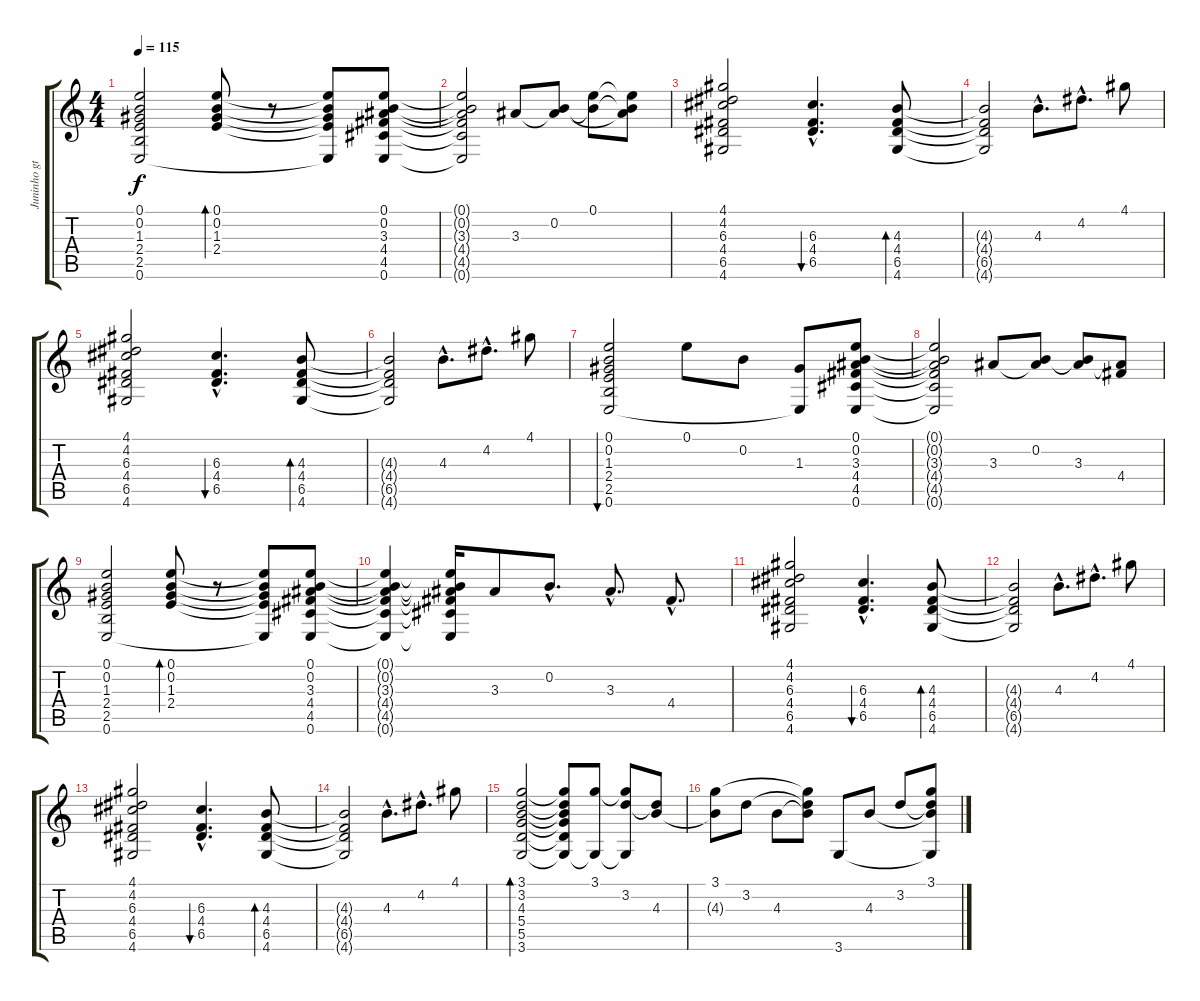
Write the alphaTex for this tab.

\track ("Juninho gt. 1" "Juninho gt") {instrument electricguitarjazz}
\staff {score tabs}
\tuning (E4 B3 G3 D3 A2 E2) {hide}
\ts (4 4)
\tempo 115
\clef g2
\ks c
(0.1 0.2 1.3 2.4 2.5 0.6).2{dy f} (0.1 0.2 1.3 2.4).8{bd 120} r.8 (0.1{t} 0.2{t} 1.3{t} 2.4{t} 0.6{t}).8 (0.1 0.2 3.3 4.4 4.5 0.6).8 |
(0.1{t} 0.2{t} 3.3{t} 4.4{t} 4.5{t} 0.6{t}).2 3.3.8 (0.2 3.3{t}).8 (0.1 0.2{t}).8 (0.1{t} 0.2{t} 3.3{t}).8 |
(4.1 4.2 6.3 4.4 6.5 4.6).2 (6.3{hac} 4.4{hac} 6.5{hac}).4{d bu 480} (4.3 4.4 6.5 4.6).8{bd 480} |
(4.3{t} 4.4{t} 6.5{t} 4.6{t}).2 4.3{hac}.8{d} 4.2{hac}.8{d} 4.1.8 |
(4.1 4.2 6.3 4.4 6.5 4.6).2 (6.3{hac} 4.4{hac} 6.5{hac}).4{d bu 480} (4.3 4.4 6.5 4.6).8{bd 480} |
(4.3{t} 4.4{t} 6.5{t} 4.6{t}).2 4.3{hac}.8{d} 4.2{hac}.8{d} 4.1.8 |
(0.1 0.2 1.3 2.4 2.5 0.6).2{bu 480} 0.1.8 0.2.8 (1.3 0.6{t}).8 (0.1 0.2 3.3 4.4 4.5 0.6).8 |
(0.1{t} 0.2{t} 3.3{t} 4.4{t} 4.5{t} 0.6{t}).2 3.3.8 (0.2 3.3{t}).8 (0.2{t} 3.3).8 (3.3{t} 4.4).8 |
(0.1 0.2 1.3 2.4 2.5 0.6).2 (0.1 0.2 1.3 2.4).8{bd 120} r.8 (0.1{t} 0.2{t} 1.3{t} 2.4{t} 0.6{t}).8 (0.1 0.2 3.3 4.4 4.5 0.6).8 |
(0.1{t} 0.2{t} 3.3{t} 4.4{t} 4.5{t} 0.6{t}).4 (0.1{t} 0.2{t} 3.3{t} 4.4{t} 4.5{t} 0.6{t}).16 3.3.8 0.2{hac}.8{d} 3.3{hac}.8{d} 4.4{hac}.8{d} |
(4.1 4.2 6.3 4.4 6.5 4.6).2 (6.3{hac} 4.4{hac} 6.5{hac}).4{d bu 480} (4.3 4.4 6.5 4.6).8{bd 480} |
(4.3{t} 4.4{t} 6.5{t} 4.6{t}).2 4.3{hac}.8{d} 4.2{hac}.8{d} 4.1.8 |
(4.1 4.2 6.3 4.4 6.5 4.6).2 (6.3{hac} 4.4{hac} 6.5{hac}).4{d bu 480} (4.3 4.4 6.5 4.6).8{bd 480} |
(4.3{t} 4.4{t} 6.5{t} 4.6{t}).2 4.3{hac}.8{d} 4.2{hac}.8{d} 4.1.8 |
(3.1 3.2 4.3 5.4 5.5 3.6).2{bd 240} (3.1{t} 3.2{t} 4.3{t} 5.4{t} 5.5{t} 3.6{t}).8 (3.1 3.6{t}).8 (3.1{t} 3.2 3.6{t}).8 (3.2{t} 4.3).8 |
(3.1 4.3{t}).8 3.2.8 4.3.8 (3.1{t} 3.2{t} 4.3{t}).8 3.6.8 4.3.8 3.2.8 (3.1 3.2{t} 4.3{t} 3.6{t}).8
